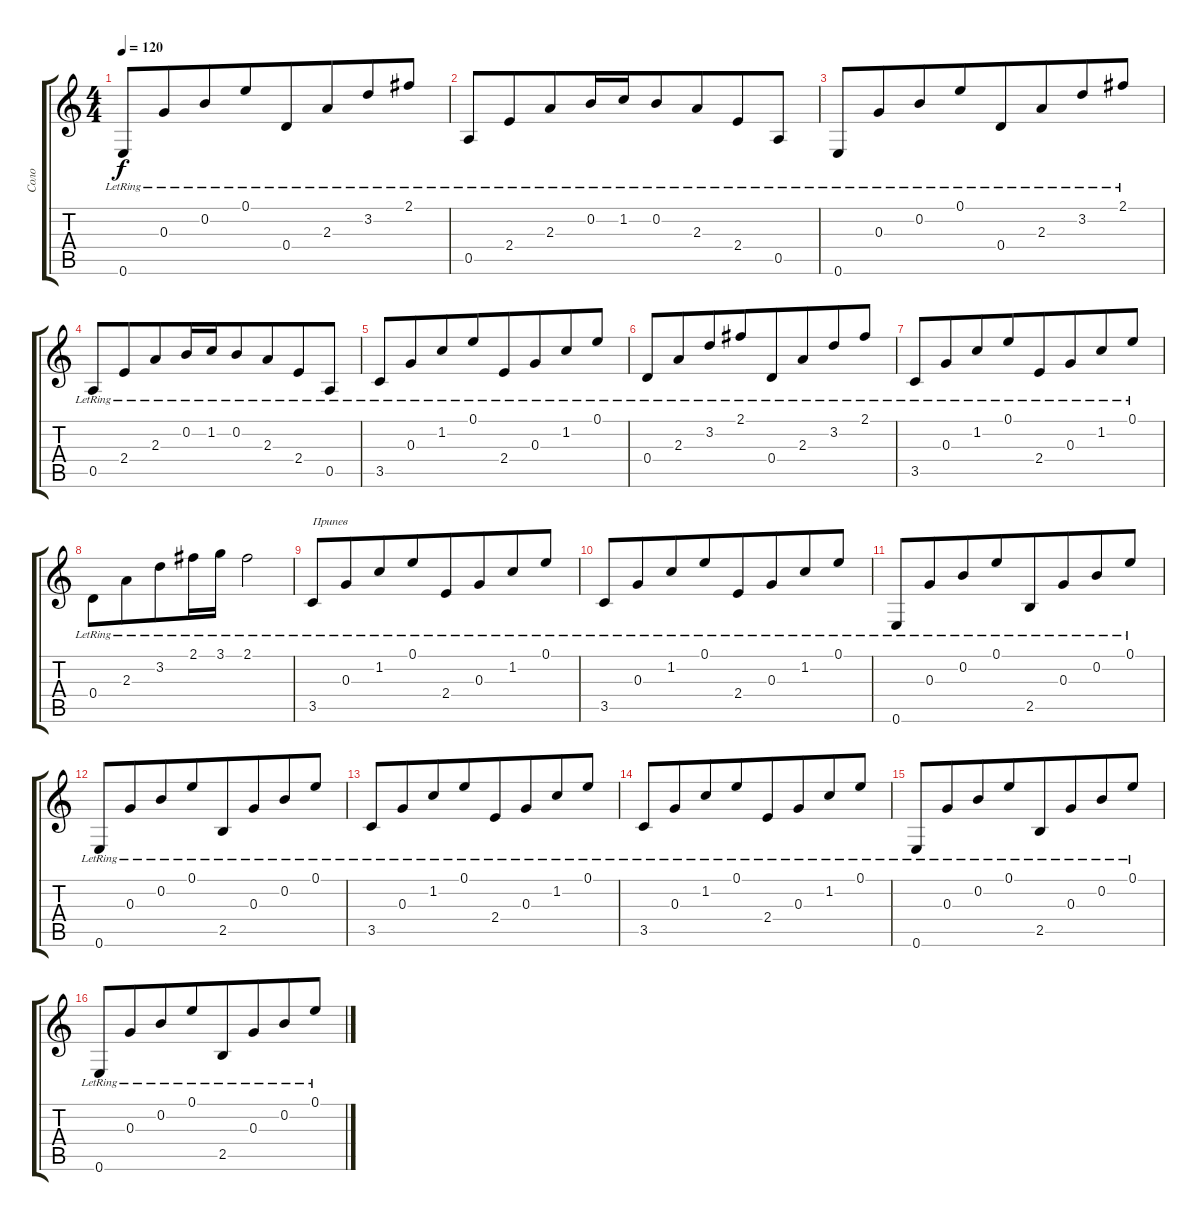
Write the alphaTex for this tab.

\track ("Соло" "Соло") {instrument acousticguitarsteel}
\staff {score tabs}
\tuning (E4 B3 G3 D3 A2 E2) {hide}
\ts (4 4)
\tempo 120
\clef g2
\ks c
0.6{lr}.8{dy f} 0.3{lr}.8{beam merge} 0.2{lr}.8 0.1{lr}.8{beam merge} 0.4{lr}.8 2.3{lr}.8{beam merge} 3.2{lr}.8 2.1{lr}.8 |
0.5{lr}.8 2.4{lr}.8{beam merge} 2.3{lr}.8 0.2{lr}.16 1.2{lr}.16{beam merge} 0.2{lr}.8 2.3{lr}.8{beam merge} 2.4{lr}.8 0.5{lr}.8 |
0.6{lr}.8 0.3{lr}.8{beam merge} 0.2{lr}.8 0.1{lr}.8{beam merge} 0.4{lr}.8 2.3{lr}.8{beam merge} 3.2{lr}.8 2.1{lr}.8 |
0.5{lr}.8 2.4{lr}.8{beam merge} 2.3{lr}.8 0.2{lr}.16 1.2{lr}.16{beam merge} 0.2{lr}.8 2.3{lr}.8{beam merge} 2.4{lr}.8 0.5{lr}.8 |
3.5{lr}.8 0.3{lr}.8{beam merge} 1.2{lr}.8 0.1{lr}.8{beam merge} 2.4{lr}.8 0.3{lr}.8{beam merge} 1.2{lr}.8 0.1{lr}.8 |
0.4{lr}.8 2.3{lr}.8{beam merge} 3.2{lr}.8 2.1{lr}.8{beam merge} 0.4{lr}.8 2.3{lr}.8{beam merge} 3.2{lr}.8 2.1{lr}.8 |
3.5{lr}.8 0.3{lr}.8{beam merge} 1.2{lr}.8 0.1{lr}.8{beam merge} 2.4{lr}.8 0.3{lr}.8{beam merge} 1.2{lr}.8 0.1{lr}.8 |
0.4{lr}.8 2.3{lr}.8{beam merge} 3.2{lr}.8 2.1{lr}.16 3.1{lr}.16 2.1{lr}.2 |
3.5{lr}.8{txt "Припев"} 0.3{lr}.8{beam merge} 1.2{lr}.8 0.1{lr}.8{beam merge} 2.4{lr}.8 0.3{lr}.8{beam merge} 1.2{lr}.8 0.1{lr}.8 |
3.5{lr}.8 0.3{lr}.8{beam merge} 1.2{lr}.8 0.1{lr}.8{beam merge} 2.4{lr}.8 0.3{lr}.8{beam merge} 1.2{lr}.8 0.1{lr}.8 |
0.6{lr}.8 0.3{lr}.8{beam merge} 0.2{lr}.8 0.1{lr}.8{beam merge} 2.5{lr}.8 0.3{lr}.8{beam merge} 0.2{lr}.8 0.1{lr}.8 |
0.6{lr}.8 0.3{lr}.8{beam merge} 0.2{lr}.8 0.1{lr}.8{beam merge} 2.5{lr}.8 0.3{lr}.8{beam merge} 0.2{lr}.8 0.1{lr}.8 |
3.5{lr}.8 0.3{lr}.8{beam merge} 1.2{lr}.8 0.1{lr}.8{beam merge} 2.4{lr}.8 0.3{lr}.8{beam merge} 1.2{lr}.8 0.1{lr}.8 |
3.5{lr}.8 0.3{lr}.8{beam merge} 1.2{lr}.8 0.1{lr}.8{beam merge} 2.4{lr}.8 0.3{lr}.8{beam merge} 1.2{lr}.8 0.1{lr}.8 |
0.6{lr}.8 0.3{lr}.8{beam merge} 0.2{lr}.8 0.1{lr}.8{beam merge} 2.5{lr}.8 0.3{lr}.8{beam merge} 0.2{lr}.8 0.1{lr}.8 |
0.6{lr}.8 0.3{lr}.8{beam merge} 0.2{lr}.8 0.1{lr}.8{beam merge} 2.5{lr}.8 0.3{lr}.8{beam merge} 0.2{lr}.8 0.1{lr}.8
